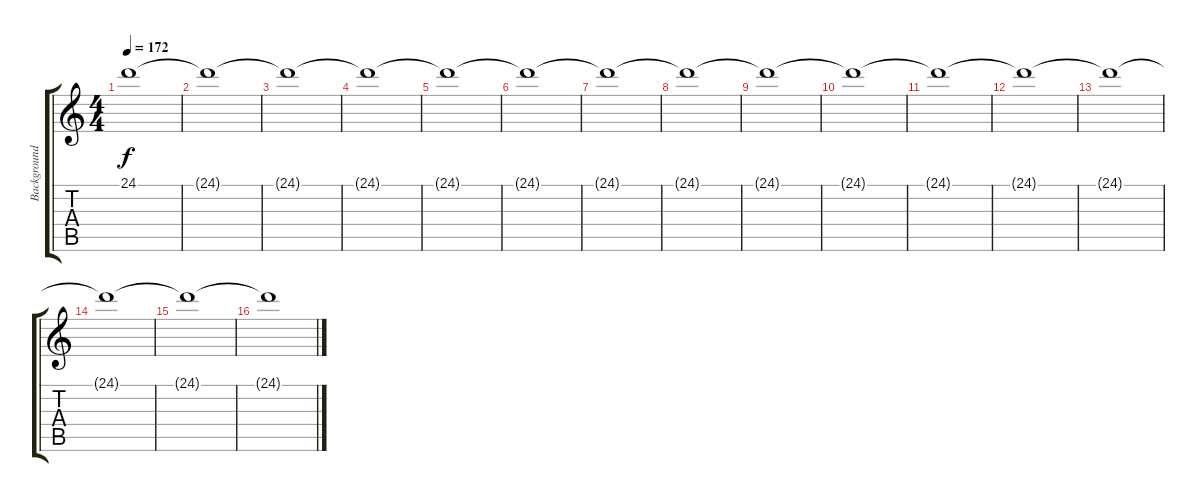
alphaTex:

\track ("Background Synth" "Background") {instrument pad7halo}
\staff {score tabs}
\tuning (D4 A3 F3 C3 G2 D2) {hide}
\ts (4 4)
\tempo 172
\clef g2
\ks c
24.1{t}.1{dy f} |
24.1{t}.1 |
24.1{t}.1 |
24.1{t}.1 |
24.1{t}.1 |
24.1{t}.1 |
24.1{t}.1 |
24.1{t}.1 |
24.1{t}.1 |
24.1{t}.1 |
24.1{t}.1 |
24.1{t}.1 |
24.1{t}.1 |
24.1{t}.1 |
24.1{t}.1 |
24.1{t}.1
